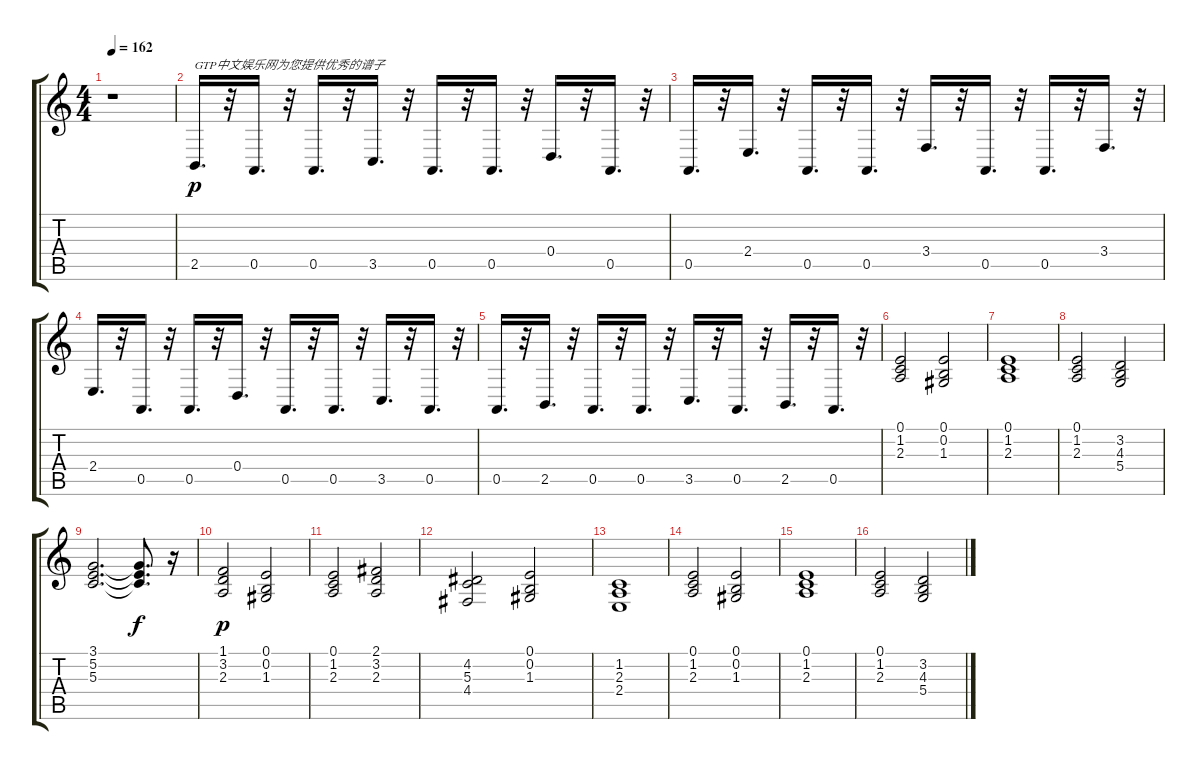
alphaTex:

\track "" {instrument frenchhorn}
\staff {score tabs}
\tuning (E4 B3 G3 D3 A2 E2) {hide}
\ts (4 4)
\tempo 162
\clef g2
\ks c
r.1{dy p instrument frenchhorn} |
2.5.16{d txt "GTP中文娱乐网为您提供优秀的谱子"} r.32 0.5.16{d} r.32 0.5.16{d} r.32 3.5.16{d} r.32 0.5.16{d} r.32 0.5.16{d} r.32 0.4.16{d} r.32 0.5.16{d} r.32 |
0.5.16{d} r.32 2.4.16{d} r.32 0.5.16{d} r.32 0.5.16{d} r.32 3.4.16{d} r.32 0.5.16{d} r.32 0.5.16{d} r.32 3.4.16{d} r.32 |
2.4.16{d} r.32 0.5.16{d} r.32 0.5.16{d} r.32 0.4.16{d} r.32 0.5.16{d} r.32 0.5.16{d} r.32 3.5.16{d} r.32 0.5.16{d} r.32 |
0.5.16{d} r.32 2.5.16{d} r.32 0.5.16{d} r.32 0.5.16{d} r.32 3.5.16{d} r.32 0.5.16{d} r.32 2.5.16{d} r.32 0.5.16{d} r.32 |
(0.1 1.2 2.3).2 (0.1 0.2 1.3).2 |
(0.1 1.2 2.3).1 |
(0.1 1.2 2.3).2 (3.2 4.3 5.4).2 |
(3.1 5.2 5.3).2{d} (3.1{t} 5.2{t} 5.3{t}).8{d dy f} r.16 |
(1.1 3.2 2.3).2{dy p} (0.1 0.2 1.3).2 |
(0.1 1.2 2.3).2 (2.1 3.2 2.3).2 |
(4.2 5.3 4.4).2 (0.1 0.2 1.3).2 |
(1.2 2.3 2.4).1 |
(0.1 1.2 2.3).2 (0.1 0.2 1.3).2 |
(0.1 1.2 2.3).1 |
(0.1 1.2 2.3).2 (3.2 4.3 5.4).2
